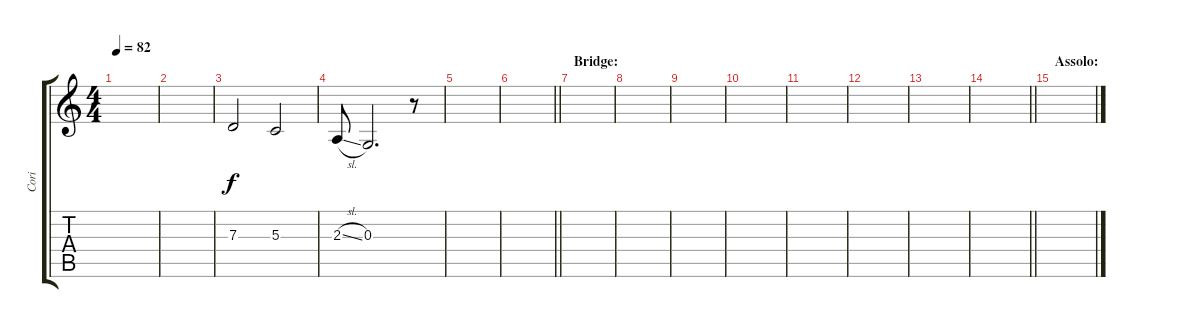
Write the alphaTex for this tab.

\track ("Cori" "Cori") {instrument lead6voice}
\staff {score tabs}
\tuning (E4 B3 G3 D3 A2 E2) {hide}
\ts (4 4)
\tempo 82
\clef g2
\ks c
|
|
7.3.2 5.3.2 |
2.3{sl}.8 0.3.2{d} r.8 |
|
\barLineRight lightlight
|
\section ("" "Bridge:")
|
|
|
|
|
|
|
\barLineRight lightlight
|
\section ("" "Assolo:")
